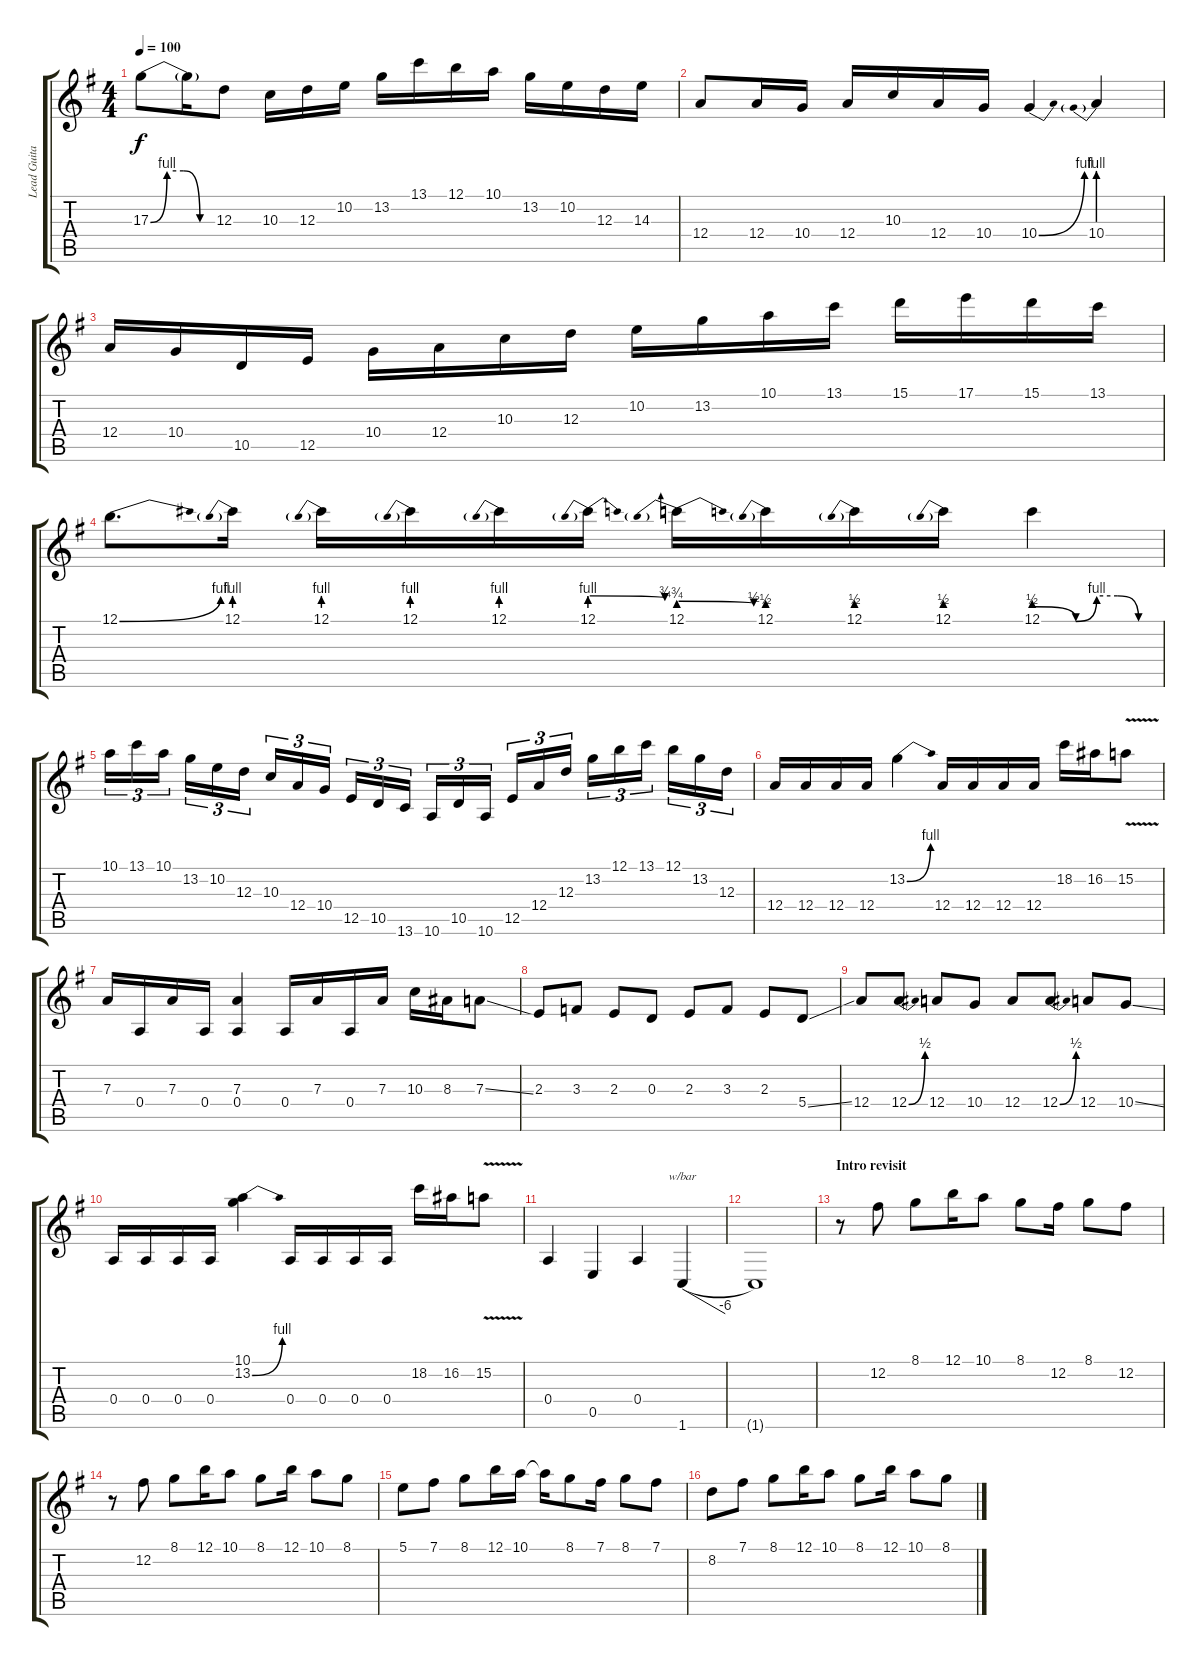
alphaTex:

\track ("Lead Guitar" "Lead Guita") {instrument distortionguitar}
\staff {score tabs}
\tuning (B3 Gb3 D3 A2 E2 B1) {hide}
\ts (4 4)
\tempo 100
\clef g2
\ks eminor
17.3{be (custom 0 0 15 4 30 4 45 0 60 0)}.8{dy f} 17.3{t}.16 12.3.8 10.3.16 12.3.16 10.2.16 13.2.16 13.1.16 12.1.16 10.1.16 13.2.16 10.2.16 12.3.16 14.3.16 |
12.4.8 12.4.16 10.4.16 12.4.16 10.3.16 12.4.16 10.4.16 10.4{be (bend 0 0 60 4)}.4 10.4{be (prebend 0 4 60 4)}.4 |
12.4.16 10.4.16 10.5.16 12.5.16 10.4.16 12.4.16 10.3.16 12.3.16 10.2.16 13.2.16 10.1.16 13.1.16 15.1.16 17.1.16 15.1.16 13.1.16 |
12.1{be (bend 0 0 60 4)}.8{d} 12.1{be (prebend 0 4 60 4)}.16 12.1{be (prebend 0 4 60 4)}.16 12.1{be (prebend 0 4 60 4)}.16 12.1{be (prebend 0 4 60 4)}.16 12.1{be (prebendrelease 0 4 60 3)}.16 12.1{be (prebendrelease 0 3 60 2)}.16 12.1{be (prebend 0 2 60 2)}.16 12.1{be (prebend 0 2 60 2)}.16 12.1{be (prebend 0 2 60 2)}.16 12.1{be (custom 0 2 20 0 30 4 40 4 50 0 60 0)}.4 |
10.1.16{tu (3 2)} 13.1.16{tu (3 2)} 10.1.16{tu (3 2)} 13.2.16{tu (3 2)} 10.2.16{tu (3 2)} 12.3.16{tu (3 2)} 10.3.16{tu (3 2)} 12.4.16{tu (3 2)} 10.4.16{tu (3 2)} 12.5.16{tu (3 2)} 10.5.16{tu (3 2)} 13.6.16{tu (3 2)} 10.6.16{tu (3 2)} 10.5.16{tu (3 2)} 10.6.16{tu (3 2)} 12.5.16{tu (3 2)} 12.4.16{tu (3 2)} 12.3.16{tu (3 2)} 13.2.16{tu (3 2)} 12.1.16{tu (3 2)} 13.1.16{tu (3 2)} 12.1.16{tu (3 2)} 13.2.16{tu (3 2)} 12.3.16{tu (3 2)} |
12.4.16 12.4.16 12.4.16 12.4.16 13.2{be (bend 0 0 60 4)}.4 12.4.16 12.4.16 12.4.16 12.4.16 18.2.16 16.2.16 15.2{v}.8 |
7.3.16 0.4.16 7.3.16 0.4.16 (7.3 0.4).4 0.4.16 7.3.16 0.4.16 7.3.16 10.3.16 8.3.16 7.3{ss}.8 |
2.3.8 3.3.8 2.3.8 0.3.8 2.3.8 3.3.8 2.3.8 5.4{ss}.8 |
12.4.8 12.4{be (bend 0 0 60 2)}.8 12.4.8 10.4.8 12.4.8 12.4{be (bend 0 0 60 2)}.8 12.4.8 10.4{ss}.8 |
0.4.16 0.4.16 0.4.16 0.4.16 (10.1 13.2{be (bend 0 0 60 4)}).4 0.4.16 0.4.16 0.4.16 0.4.16 18.2.16 16.2.16 15.2{v}.8 |
0.4.4 0.5.4 0.4.4 1.6.4{tbe (dive default 0 0 60 -24)} |
1.6{t}.1 |
\section ("" "Intro revisit")
r.8 12.2.8 8.1.8 12.1.16 10.1.8 8.1.8 12.2.16 8.1.8 12.2.8 |
r.8 12.2.8 8.1.8 12.1.16 10.1.8 8.1.8 12.1.16 10.1.8 8.1.8 |
5.1.8 7.1.8 8.1.8 12.1.16 10.1.16 10.1{t}.16 8.1.8 7.1.16 8.1.8 7.1.8 |
8.2.8 7.1.8 8.1.8 12.1.16 10.1.8 8.1.8 12.1.16 10.1.8 8.1.8
